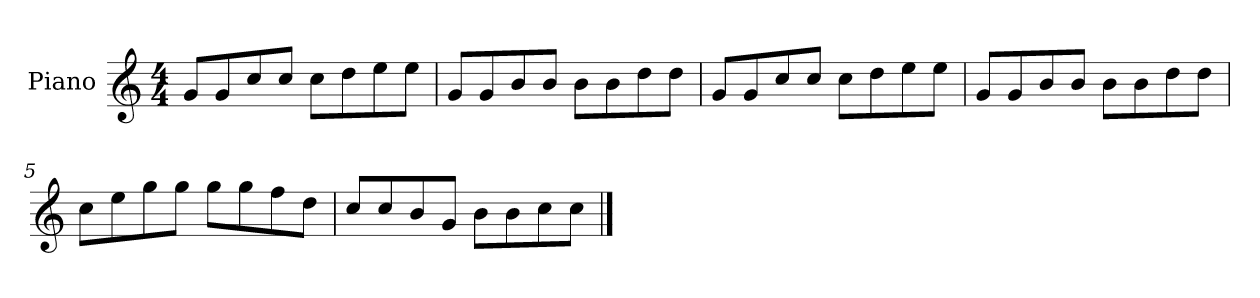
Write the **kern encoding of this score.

**kern
*part1
*staff1
*I"Piano
*I'P-no
*clefG2
*k[]
*M4/4
*MM90
=1
8g/L
8g/
8cc/
8cc/J
8cc\L
8dd\
8ee\
8ee\J
=2
8g/L
8g/
8b/
8b/J
8b\L
8b\
8dd\
8dd\J
=3
8g/L
8g/
8cc/
8cc/J
8cc\L
8dd\
8ee\
8ee\J
=4
8g/L
8g/
8b/
8b/J
8b\L
8b\
8dd\
8dd\J
=5
8cc\L
8ee\
8gg\
8gg\J
8gg\L
8gg\
8ff\
8dd\J
!!LO:LB:g=z
=6
8cc/L
8cc/
8b/
8g/J
8b\L
8b\
8cc\
8cc\J
==
*-
